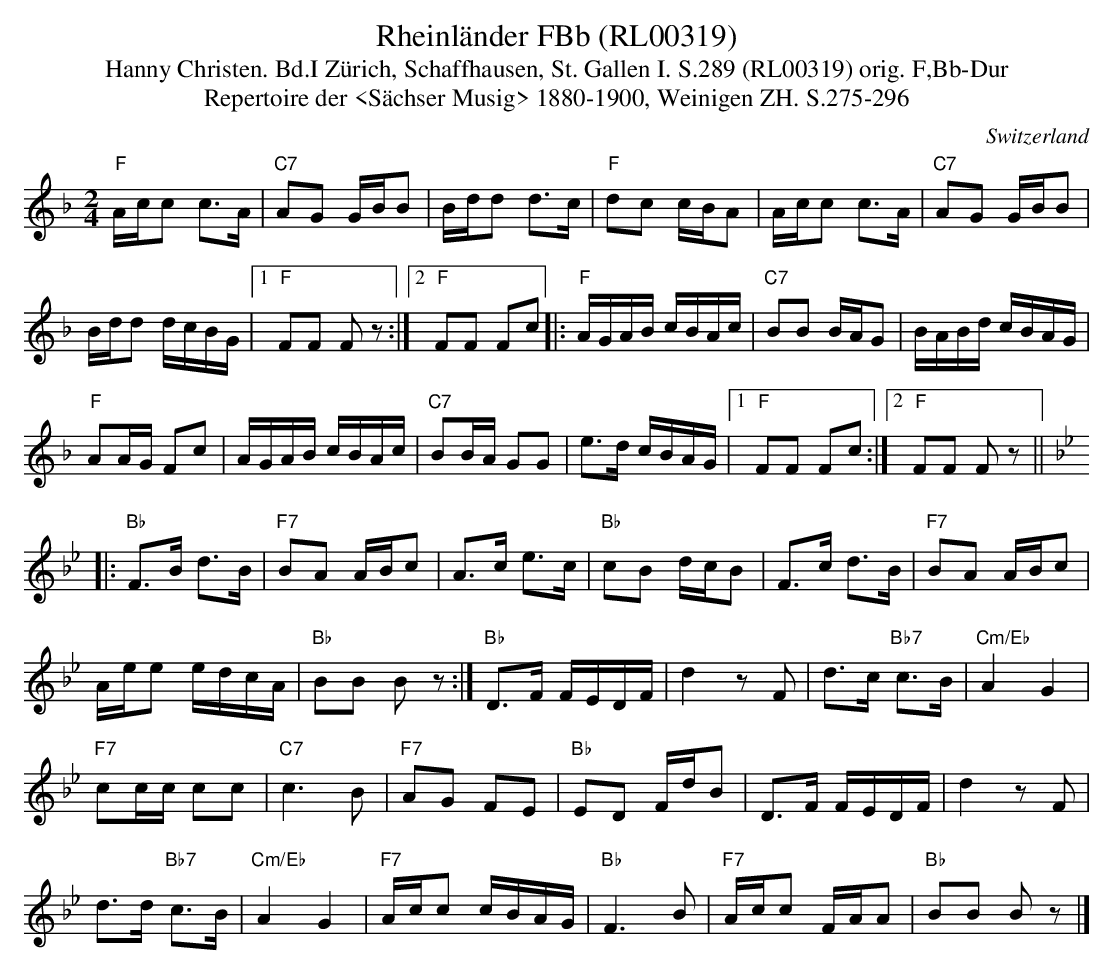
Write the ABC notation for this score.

X:1
T:Rheinl\"ander FBb (RL00319)
T:Hanny Christen. Bd.I Zürich, Schaffhausen, St. Gallen I. S.289 (RL00319) orig. F,Bb-Dur
T: Repertoire der <S\"achser Musig> 1880-1900, Weinigen ZH. S.275-296
M:2/4
L:1/16
O:Switzerland
K:F major
"F"Acc2 c3A | "C7"A2G2 GBB2 | Bdd2 d3c | "F"d2c2 cBA2 | Acc2 c3A | "C7"A2G2 GBB2 |
Bdd2 dcBG |1 "F"F2F2 F2z2 :|2 "F"F2F2 F2c2 |: "F"AGAB cBAc | "C7"B2B2 BAG2 | BABd cBAG |
"F"A2AG F2c2 | AGAB cBAc | "C7"B2BA G2G2 | e3d cBAG |1 "F"F2F2 F2c2 :|2 "F"F2F2 F2z2 ||
|: [K:Bb] [L:1/8] "Bb"F>B d>B | "F7"BA A/B/c | A>c  e>c | "Bb"cB d/c/B | F>c d>B | "F7"BA A/B/c |
A/e/e e/d/c/A/ | "Bb"BB Bz :| "Bb"D>F F/E/D/F/ | d2zF | d>c "Bb7"c>B | "Cm/Eb"A2G2 |
"F7"cc/c/ cc | "C7"c3B | "F7"AG FE | "Bb"ED F/d/B | D>F F/E/D/F/ | d2zF |
d>d "Bb7"c>B | "Cm/Eb"A2G2 | "F7"A/c/c c/B/A/G/ | "Bb"F3B | "F7"A/c/c F/A/A | "Bb"BB Bz |]
